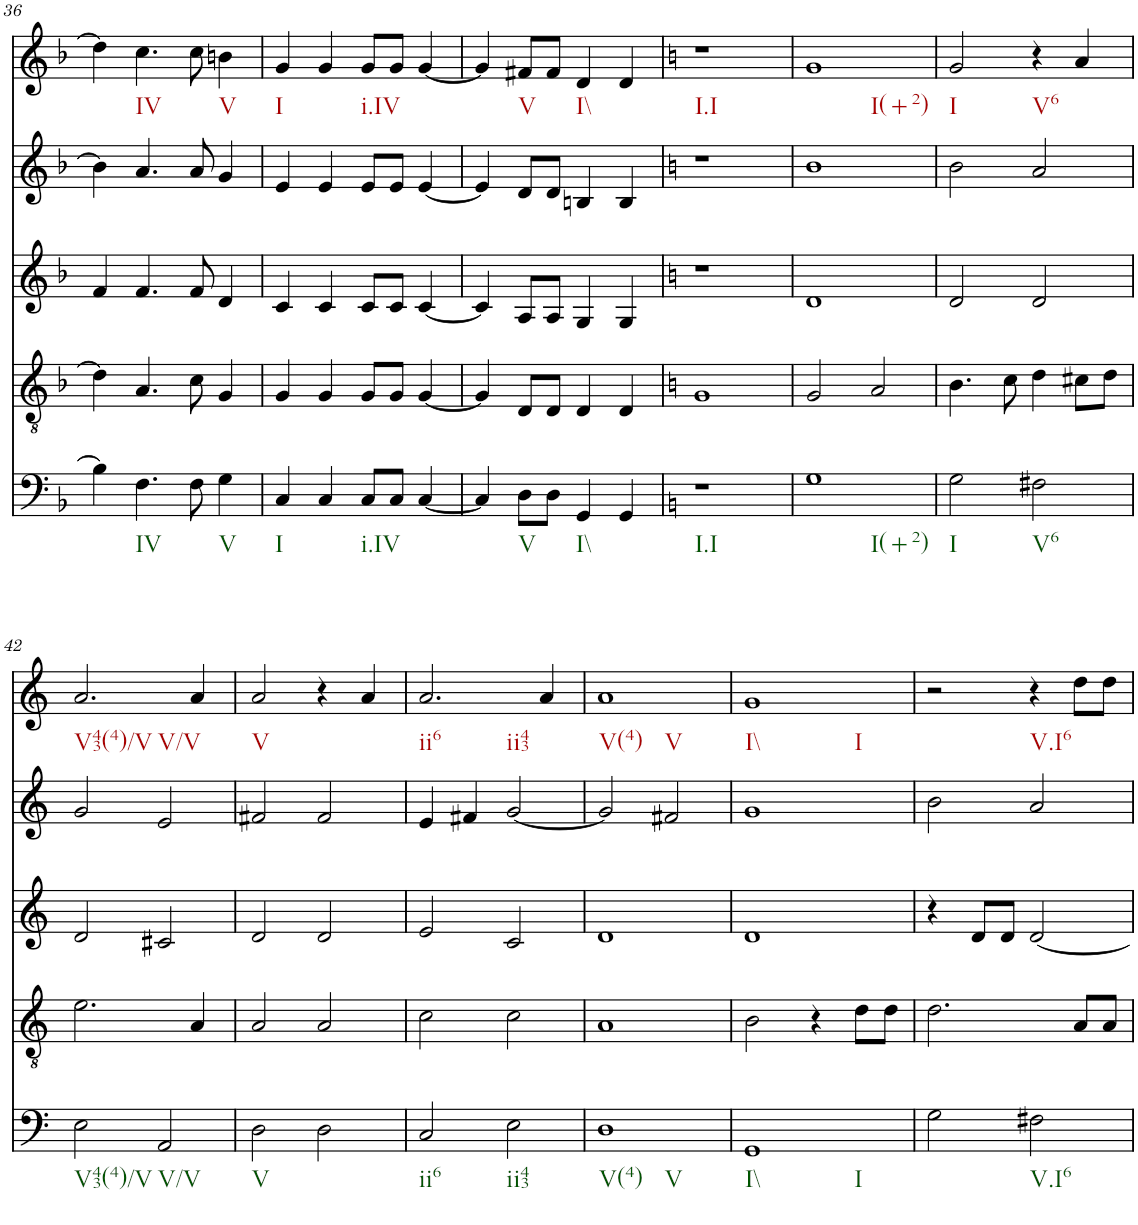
**kern	**kern	**kern	**kern	**kern
*part5	*part4	*part3	*part2	*part1
*staff5	*staff4	*staff3	*staff2	*staff1
*I"vox	*I"vox	*I"vox	*I"vox	*I"vox
!!LO:PB:g=z
*clefF4	*clefGv2	*clefG2	*clefG2	*clefG2
*k[b-]	*k[b-]	*k[b-]	*k[b-]	*k[b-]
*M4/4	*M4/4	*M4/4	*M4/4	*M4/4
=36	=36	=36	=36	=36
4B-\]	4d\]	4f/	4b-\]	4dd\]
4.F\	4.A/	4.f/	4.a/	4.cc\
8F\	8c\	8f/	8a/	8cc\
4G\	4G/	4d/	4g/	4bn\
=37	=37	=37	=37	=37
4C/	4G/	4c/	4e/	4g/
4C/	4G/	4c/	4e/	4g/
8C/L	8G/L	8c/L	8e/L	8g/L
8C/J	8G/J	8c/J	8e/J	8g/J
[4C/	[4G/	[4c/	[4e/	[4g/
=38	=38	=38	=38	=38
4C/]	4G/]	4c/]	4e/]	4g/]
8D\L	8D/L	8A/L	8d/L	8f#X/L
8D\J	8D/J	8A/J	8d/J	8f#/J
4GG/	4D/	4G/	4Bn/	4d/
4GG/	4D/	4G/	4B/	4d/
=39	=39	=39	=39	=39
*k[]	*k[]	*k[]	*k[]	*k[]
1r	1G	1r	1r	1r
=40	=40	=40	=40	=40
1G	2G/	1d	1b	1g
.	2A/	.	.	.
=41	=41	=41	=41	=41
2G\	4.B\	2d/	2b\	2g/
.	8c\	.	.	.
2F#X\	4d\	2d/	2a/	4r
.	8c#X\L	.	.	4a/
.	8d\J	.	.	.
!!LO:LB:g=z
=42	=42	=42	=42	=42
2E\	2.e\	2d/	2g/	2.a/
2AA/	.	2c#X/	2e/	.
.	4A/	.	.	4a/
=43	=43	=43	=43	=43
2D\	2A/	2d/	2f#X/	2a/
2D\	2A/	2d/	2f#/	4r
.	.	.	.	4a/
=44	=44	=44	=44	=44
2C/	2c\	2e/	4e/	2.a/
.	.	.	4f#X/	.
2E\	2c\	2c/	[2g/	.
.	.	.	.	4a/
=45	=45	=45	=45	=45
1D	1A	1d	2g/]	1a
.	.	.	2f#X/	.
=46	=46	=46	=46	=46
1GG	2B\	1d	1g	1g
.	4r	.	.	.
.	8d\L	.	.	.
.	8d\J	.	.	.
=47	=47	=47	=47	=47
2G\	2.d\	4r	2b\	2r
.	.	8d/L	.	.
.	.	8d/J	.	.
2F#X\	.	[2d/	2a/	4r
.	8A/L	.	.	8dd\L
.	8A/J	.	.	8dd\J
=	=	=	=	=
*-	*-	*-	*-	*-
